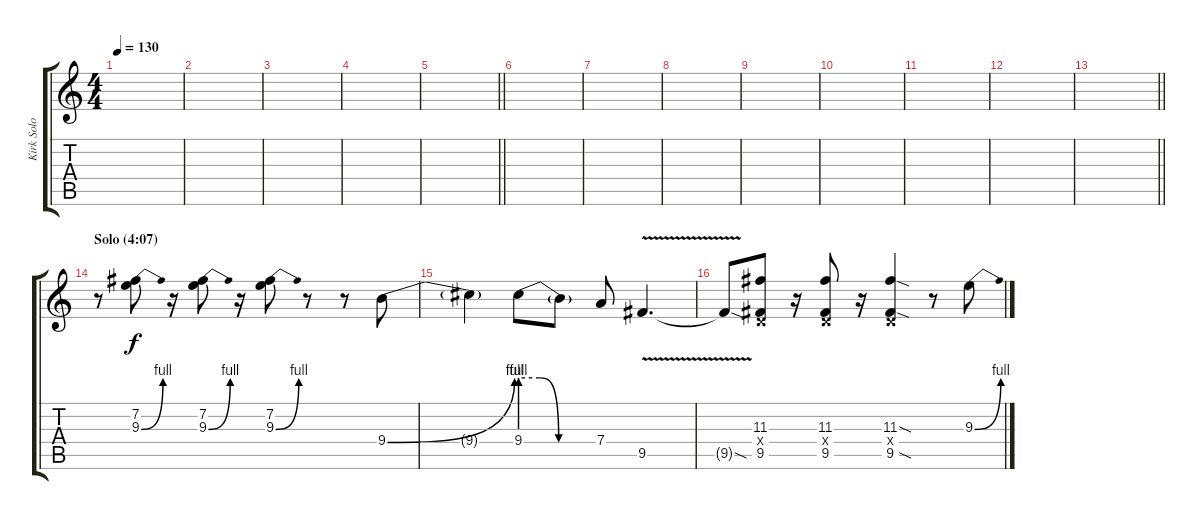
\track ("Kirk Solo" "Kirk Solo") {instrument distortionguitar}
\staff {score tabs}
\tuning (E4 B3 G3 D3 A2 E2) {hide}
\ts (4 4)
\tempo 130
\clef g2
\ks c
|
|
|
|
\barLineRight lightlight
|
\section ("" "")
|
|
|
|
|
|
|
\barLineRight lightlight
|
\section ("" "Solo (4:07)")
r.8 (7.2 9.3{be (bend 0 0 60 4)}).8 r.16 (7.2 9.3{be (bend 0 0 60 4)}).8 r.16 (7.2 9.3{be (bend 0 0 60 4)}).8 r.8 r.8 9.4{be (bend 0 0 60 4)}.8 |
9.4{t}.4 9.4{be (custom 0 4 15 4 30 0 60 0)}.8 9.4{t}.8 7.4.8 9.5{v}.4{d} |
9.5{sod t}.8 (11.3 0.4{x} 9.5).8 r.16 (11.3 0.4{x} 9.5).8 r.16 (11.3{sod} 0.4{x} 9.5{sod}).4 r.8 9.3{be (bend 0 0 60 4)}.8
